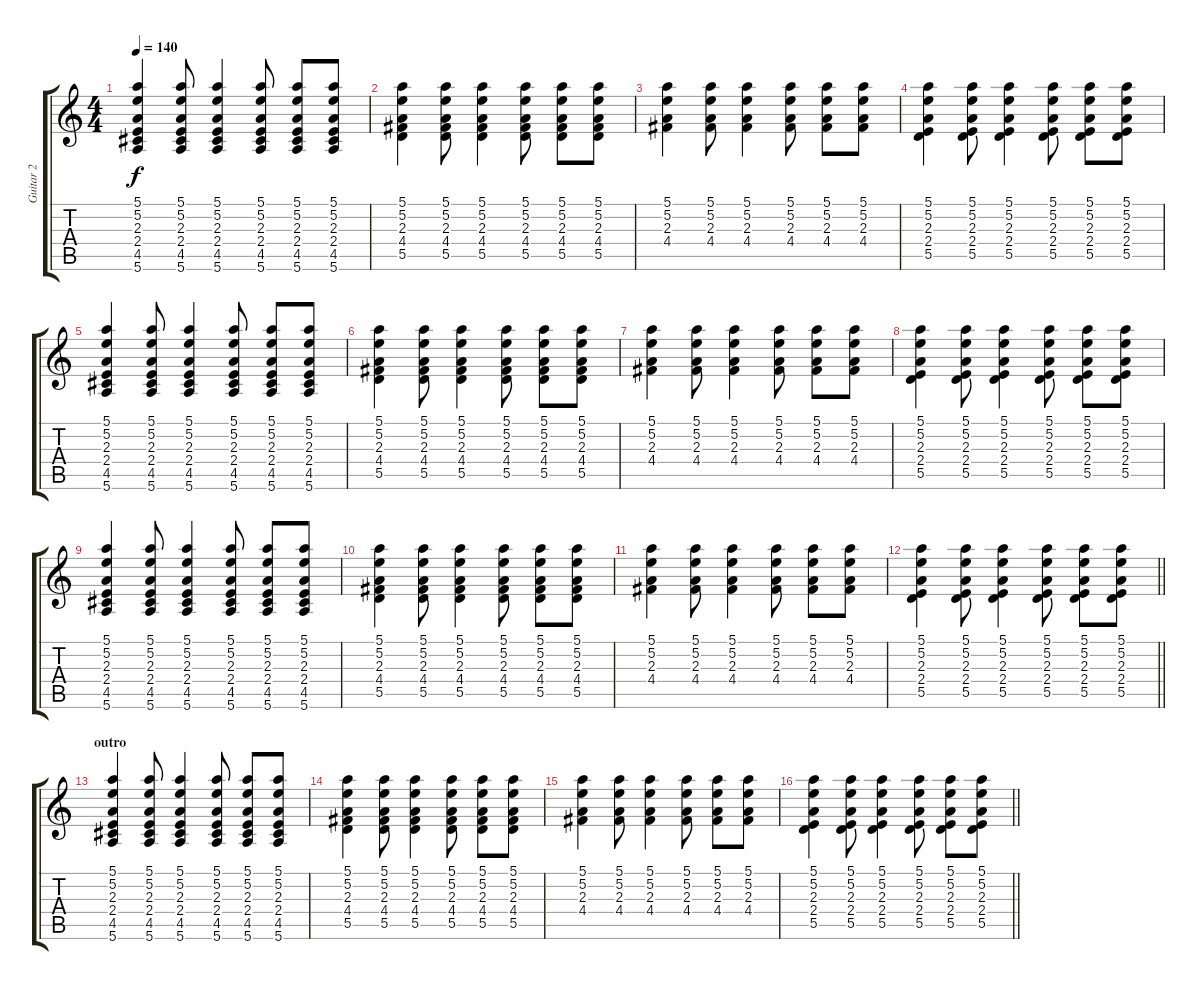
\track ("Guitar 2" "Guitar 2") {instrument acousticguitarsteel}
\staff {score tabs}
\tuning (E4 B3 G3 D3 A2 E2) {hide}
\ts (4 4)
\tempo 140
\clef g2
\ks c
(5.1 5.2 2.3 2.4 4.5 5.6).4{dy f} (5.1 5.2 2.3 2.4 4.5 5.6).8 (5.1 5.2 2.3 2.4 4.5 5.6).4 (5.1 5.2 2.3 2.4 4.5 5.6).8 (5.1 5.2 2.3 2.4 4.5 5.6).8 (5.1 5.2 2.3 2.4 4.5 5.6).8 |
(5.1 5.2 2.3 4.4 5.5).4 (5.1 5.2 2.3 4.4 5.5).8 (5.1 5.2 2.3 4.4 5.5).4 (5.1 5.2 2.3 4.4 5.5).8 (5.1 5.2 2.3 4.4 5.5).8 (5.1 5.2 2.3 4.4 5.5).8 |
(5.1 5.2 2.3 4.4).4 (5.1 5.2 2.3 4.4).8 (5.1 5.2 2.3 4.4).4 (5.1 5.2 2.3 4.4).8 (5.1 5.2 2.3 4.4).8 (5.1 5.2 2.3 4.4).8 |
(5.1 5.2 2.3 2.4 5.5).4 (5.1 5.2 2.3 2.4 5.5).8 (5.1 5.2 2.3 2.4 5.5).4 (5.1 5.2 2.3 2.4 5.5).8 (5.1 5.2 2.3 2.4 5.5).8 (5.1 5.2 2.3 2.4 5.5).8 |
(5.1 5.2 2.3 2.4 4.5 5.6).4 (5.1 5.2 2.3 2.4 4.5 5.6).8 (5.1 5.2 2.3 2.4 4.5 5.6).4 (5.1 5.2 2.3 2.4 4.5 5.6).8 (5.1 5.2 2.3 2.4 4.5 5.6).8 (5.1 5.2 2.3 2.4 4.5 5.6).8 |
(5.1 5.2 2.3 4.4 5.5).4 (5.1 5.2 2.3 4.4 5.5).8 (5.1 5.2 2.3 4.4 5.5).4 (5.1 5.2 2.3 4.4 5.5).8 (5.1 5.2 2.3 4.4 5.5).8 (5.1 5.2 2.3 4.4 5.5).8 |
(5.1 5.2 2.3 4.4).4 (5.1 5.2 2.3 4.4).8 (5.1 5.2 2.3 4.4).4 (5.1 5.2 2.3 4.4).8 (5.1 5.2 2.3 4.4).8 (5.1 5.2 2.3 4.4).8 |
(5.1 5.2 2.3 2.4 5.5).4 (5.1 5.2 2.3 2.4 5.5).8 (5.1 5.2 2.3 2.4 5.5).4 (5.1 5.2 2.3 2.4 5.5).8 (5.1 5.2 2.3 2.4 5.5).8 (5.1 5.2 2.3 2.4 5.5).8 |
(5.1 5.2 2.3 2.4 4.5 5.6).4 (5.1 5.2 2.3 2.4 4.5 5.6).8 (5.1 5.2 2.3 2.4 4.5 5.6).4 (5.1 5.2 2.3 2.4 4.5 5.6).8 (5.1 5.2 2.3 2.4 4.5 5.6).8 (5.1 5.2 2.3 2.4 4.5 5.6).8 |
(5.1 5.2 2.3 4.4 5.5).4 (5.1 5.2 2.3 4.4 5.5).8 (5.1 5.2 2.3 4.4 5.5).4 (5.1 5.2 2.3 4.4 5.5).8 (5.1 5.2 2.3 4.4 5.5).8 (5.1 5.2 2.3 4.4 5.5).8 |
(5.1 5.2 2.3 4.4).4 (5.1 5.2 2.3 4.4).8 (5.1 5.2 2.3 4.4).4 (5.1 5.2 2.3 4.4).8 (5.1 5.2 2.3 4.4).8 (5.1 5.2 2.3 4.4).8 |
\barLineRight lightlight
(5.1 5.2 2.3 2.4 5.5).4 (5.1 5.2 2.3 2.4 5.5).8 (5.1 5.2 2.3 2.4 5.5).4 (5.1 5.2 2.3 2.4 5.5).8 (5.1 5.2 2.3 2.4 5.5).8 (5.1 5.2 2.3 2.4 5.5).8 |
\section ("" "outro")
(5.1 5.2 2.3 2.4 4.5 5.6).4 (5.1 5.2 2.3 2.4 4.5 5.6).8 (5.1 5.2 2.3 2.4 4.5 5.6).4 (5.1 5.2 2.3 2.4 4.5 5.6).8 (5.1 5.2 2.3 2.4 4.5 5.6).8 (5.1 5.2 2.3 2.4 4.5 5.6).8 |
(5.1 5.2 2.3 4.4 5.5).4 (5.1 5.2 2.3 4.4 5.5).8 (5.1 5.2 2.3 4.4 5.5).4 (5.1 5.2 2.3 4.4 5.5).8 (5.1 5.2 2.3 4.4 5.5).8 (5.1 5.2 2.3 4.4 5.5).8 |
(5.1 5.2 2.3 4.4).4 (5.1 5.2 2.3 4.4).8 (5.1 5.2 2.3 4.4).4 (5.1 5.2 2.3 4.4).8 (5.1 5.2 2.3 4.4).8 (5.1 5.2 2.3 4.4).8 |
\barLineRight lightlight
(5.1 5.2 2.3 2.4 5.5).4 (5.1 5.2 2.3 2.4 5.5).8 (5.1 5.2 2.3 2.4 5.5).4 (5.1 5.2 2.3 2.4 5.5).8 (5.1 5.2 2.3 2.4 5.5).8 (5.1 5.2 2.3 2.4 5.5).8
